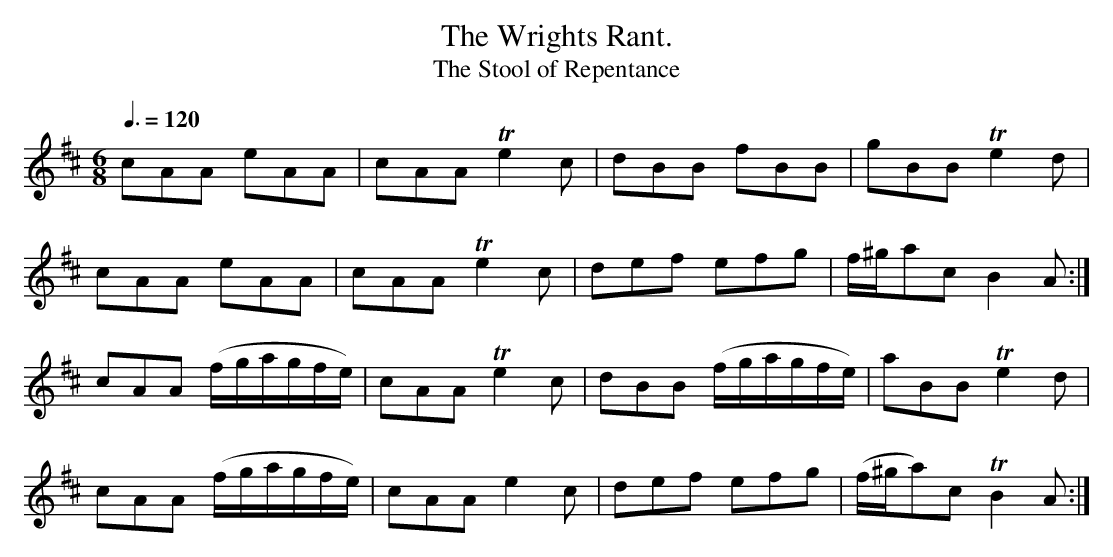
X:1
T:The Wrights Rant.
T:The Stool of Repentance
M:6/8
L:1/8
Q:3/8=120
K:A mixolydian
cAA  eAA          |cAA Te2c|dBB  fBB          | gBB      Te2d |
cAA  eAA          |cAA Te2c|def  efg          | f/^g/ac   B2A:|
cAA (f/g/a/g/f/e/)|cAA Te2c|dBB (f/g/a/g/f/e/)| aBB      Te2d |
cAA (f/g/a/g/f/e/)|cAA  e2c|def  efg          |(f/^g/a)c TB2A:|
